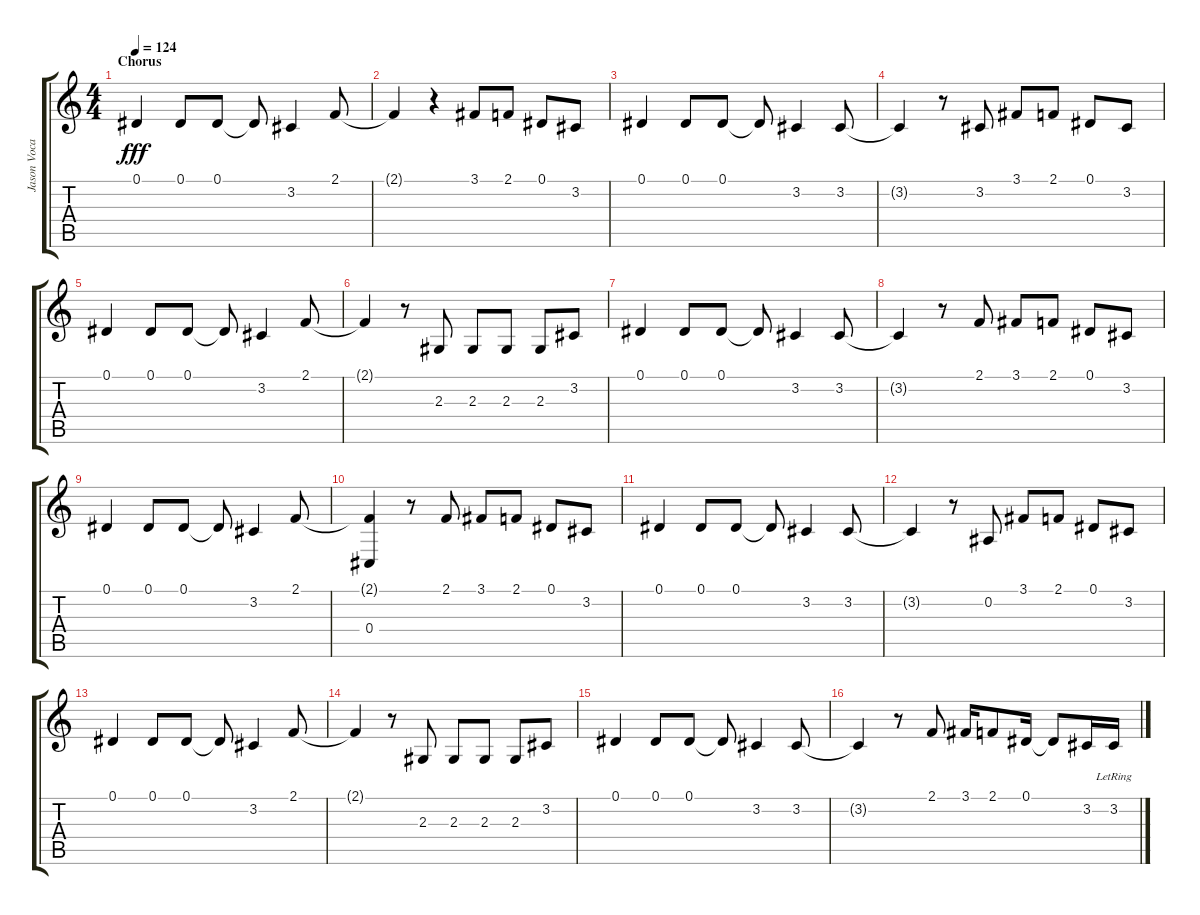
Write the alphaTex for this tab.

\track ("Jason Vocals" "Jason Voca") {instrument oboe}
\staff {score tabs}
\tuning (Eb4 Bb3 Gb3 Db3 Ab2 Eb2) {hide}
\ts (4 4)
\section ("" "Chorus")
\tempo 124
\clef g2
\ks c
0.1.4{dy fff} 0.1.8 0.1.8 0.1{t}.8 3.2.4 2.1.8 |
2.1{t}.4 r.4 3.1.8 2.1.8 0.1.8 3.2.8 |
0.1.4 0.1.8 0.1.8 0.1{t}.8 3.2.4 3.2.8 |
3.2{t}.4 r.8 3.2.8 3.1.8 2.1.8 0.1.8 3.2.8 |
0.1.4 0.1.8 0.1.8 0.1{t}.8 3.2.4 2.1.8 |
2.1{t}.4 r.8 2.3.8 2.3.8 2.3.8 2.3.8 3.2.8 |
0.1.4 0.1.8 0.1.8 0.1{t}.8 3.2.4 3.2.8 |
3.2{t}.4 r.8 2.1.8 3.1.8 2.1.8 0.1.8 3.2.8 |
0.1.4 0.1.8 0.1.8 0.1{t}.8 3.2.4 2.1.8 |
(2.1{t} 0.4).4 r.8 2.1.8 3.1.8 2.1.8 0.1.8 3.2.8 |
0.1.4 0.1.8 0.1.8 0.1{t}.8 3.2.4 3.2.8 |
3.2{t}.4 r.8 0.2.8 3.1.8 2.1.8 0.1.8 3.2.8 |
0.1.4 0.1.8 0.1.8 0.1{t}.8 3.2.4 2.1.8 |
2.1{t}.4 r.8 2.3.8 2.3.8 2.3.8 2.3.8 3.2.8 |
0.1.4 0.1.8 0.1.8 0.1{t}.8 3.2.4 3.2.8 |
3.2{t}.4 r.8 2.1.8 3.1.16 2.1.8 0.1.16 0.1{t}.8 3.2.16 3.2{lr}.16
